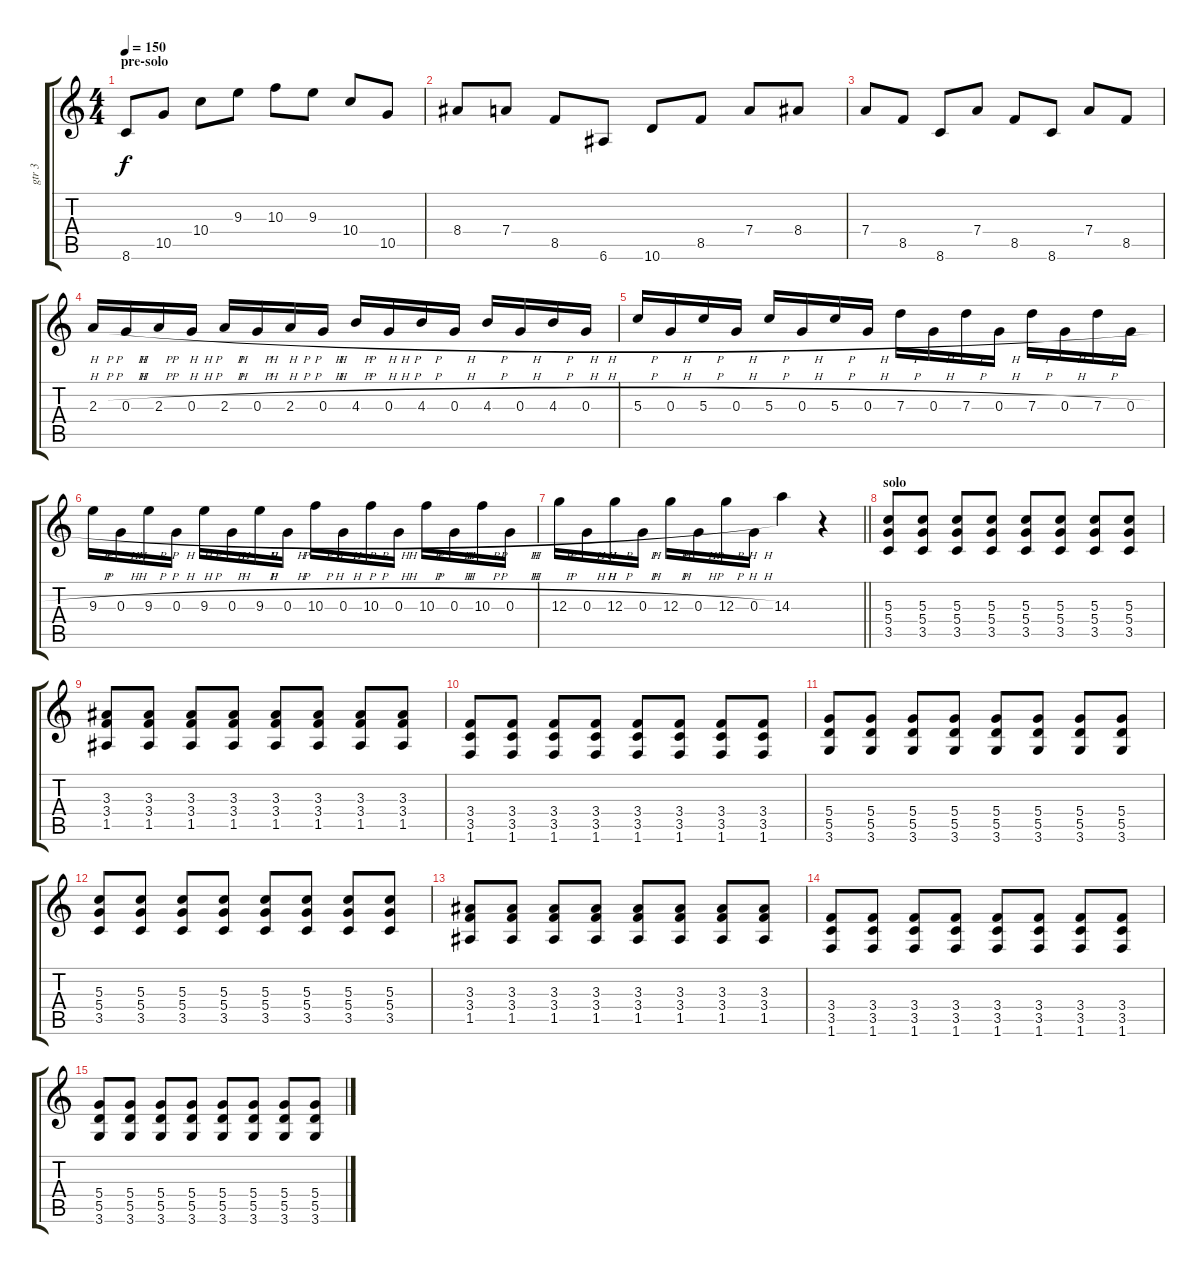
\track ("gtr 3" "gtr 3") {instrument overdrivenguitar}
\staff {score tabs}
\tuning (E4 B3 G3 D3 A2 E2) {hide}
\ts (4 4)
\section ("" "pre-solo")
\tempo 150
\clef g2
\ks c
8.6.8{dy f} 10.5.8 10.4.8 9.3.8 10.3.8 9.3.8 10.4.8 10.5.8 |
8.4.8 7.4.8 8.5.8 6.6.8 10.6.8 8.5.8 7.4.8 8.4.8 |
7.4.8 8.5.8 8.6.8 7.4.8 8.5.8 8.6.8 7.4.8 8.5.8 |
2.3{h}.16 0.3{h}.16 2.3{h}.16 0.3{h}.16 2.3{h}.16 0.3{h}.16 2.3{h}.16 0.3{h}.16 4.3{h}.16 0.3{h}.16 4.3{h}.16 0.3{h}.16 4.3{h}.16 0.3{h}.16 4.3{h}.16 0.3{h}.16 |
5.3{h}.16 0.3{h}.16 5.3{h}.16 0.3{h}.16 5.3{h}.16 0.3{h}.16 5.3{h}.16 0.3{h}.16 7.3{h}.16 0.3{h}.16 7.3{h}.16 0.3{h}.16 7.3{h}.16 0.3{h}.16 7.3{h}.16 0.3{h}.16 |
9.3{h}.16 0.3{h}.16 9.3{h}.16 0.3{h}.16 9.3{h}.16 0.3{h}.16 9.3{h}.16 0.3{h}.16 10.3{h}.16 0.3{h}.16 10.3{h}.16 0.3{h}.16 10.3{h}.16 0.3{h}.16 10.3{h}.16 0.3{h}.16 |
\barLineRight lightlight
12.3{h}.16 0.3{h}.16 12.3{h}.16 0.3{h}.16 12.3{h}.16 0.3{h}.16 12.3{h}.16 0.3{h}.16 14.3.4 r.4 |
\section ("" "solo")
(5.3 5.4 3.5).8 (5.3 5.4 3.5).8 (5.3 5.4 3.5).8 (5.3 5.4 3.5).8 (5.3 5.4 3.5).8 (5.3 5.4 3.5).8 (5.3 5.4 3.5).8 (5.3 5.4 3.5).8 |
(3.3 3.4 1.5).8 (3.3 3.4 1.5).8 (3.3 3.4 1.5).8 (3.3 3.4 1.5).8 (3.3 3.4 1.5).8 (3.3 3.4 1.5).8 (3.3 3.4 1.5).8 (3.3 3.4 1.5).8 |
(3.4 3.5 1.6).8 (3.4 3.5 1.6).8 (3.4 3.5 1.6).8 (3.4 3.5 1.6).8 (3.4 3.5 1.6).8 (3.4 3.5 1.6).8 (3.4 3.5 1.6).8 (3.4 3.5 1.6).8 |
(5.4 5.5 3.6).8 (5.4 5.5 3.6).8 (5.4 5.5 3.6).8 (5.4 5.5 3.6).8 (5.4 5.5 3.6).8 (5.4 5.5 3.6).8 (5.4 5.5 3.6).8 (5.4 5.5 3.6).8 |
(5.3 5.4 3.5).8 (5.3 5.4 3.5).8 (5.3 5.4 3.5).8 (5.3 5.4 3.5).8 (5.3 5.4 3.5).8 (5.3 5.4 3.5).8 (5.3 5.4 3.5).8 (5.3 5.4 3.5).8 |
(3.3 3.4 1.5).8 (3.3 3.4 1.5).8 (3.3 3.4 1.5).8 (3.3 3.4 1.5).8 (3.3 3.4 1.5).8 (3.3 3.4 1.5).8 (3.3 3.4 1.5).8 (3.3 3.4 1.5).8 |
(3.4 3.5 1.6).8 (3.4 3.5 1.6).8 (3.4 3.5 1.6).8 (3.4 3.5 1.6).8 (3.4 3.5 1.6).8 (3.4 3.5 1.6).8 (3.4 3.5 1.6).8 (3.4 3.5 1.6).8 |
(5.4 5.5 3.6).8 (5.4 5.5 3.6).8 (5.4 5.5 3.6).8 (5.4 5.5 3.6).8 (5.4 5.5 3.6).8 (5.4 5.5 3.6).8 (5.4 5.5 3.6).8 (5.4 5.5 3.6).8
